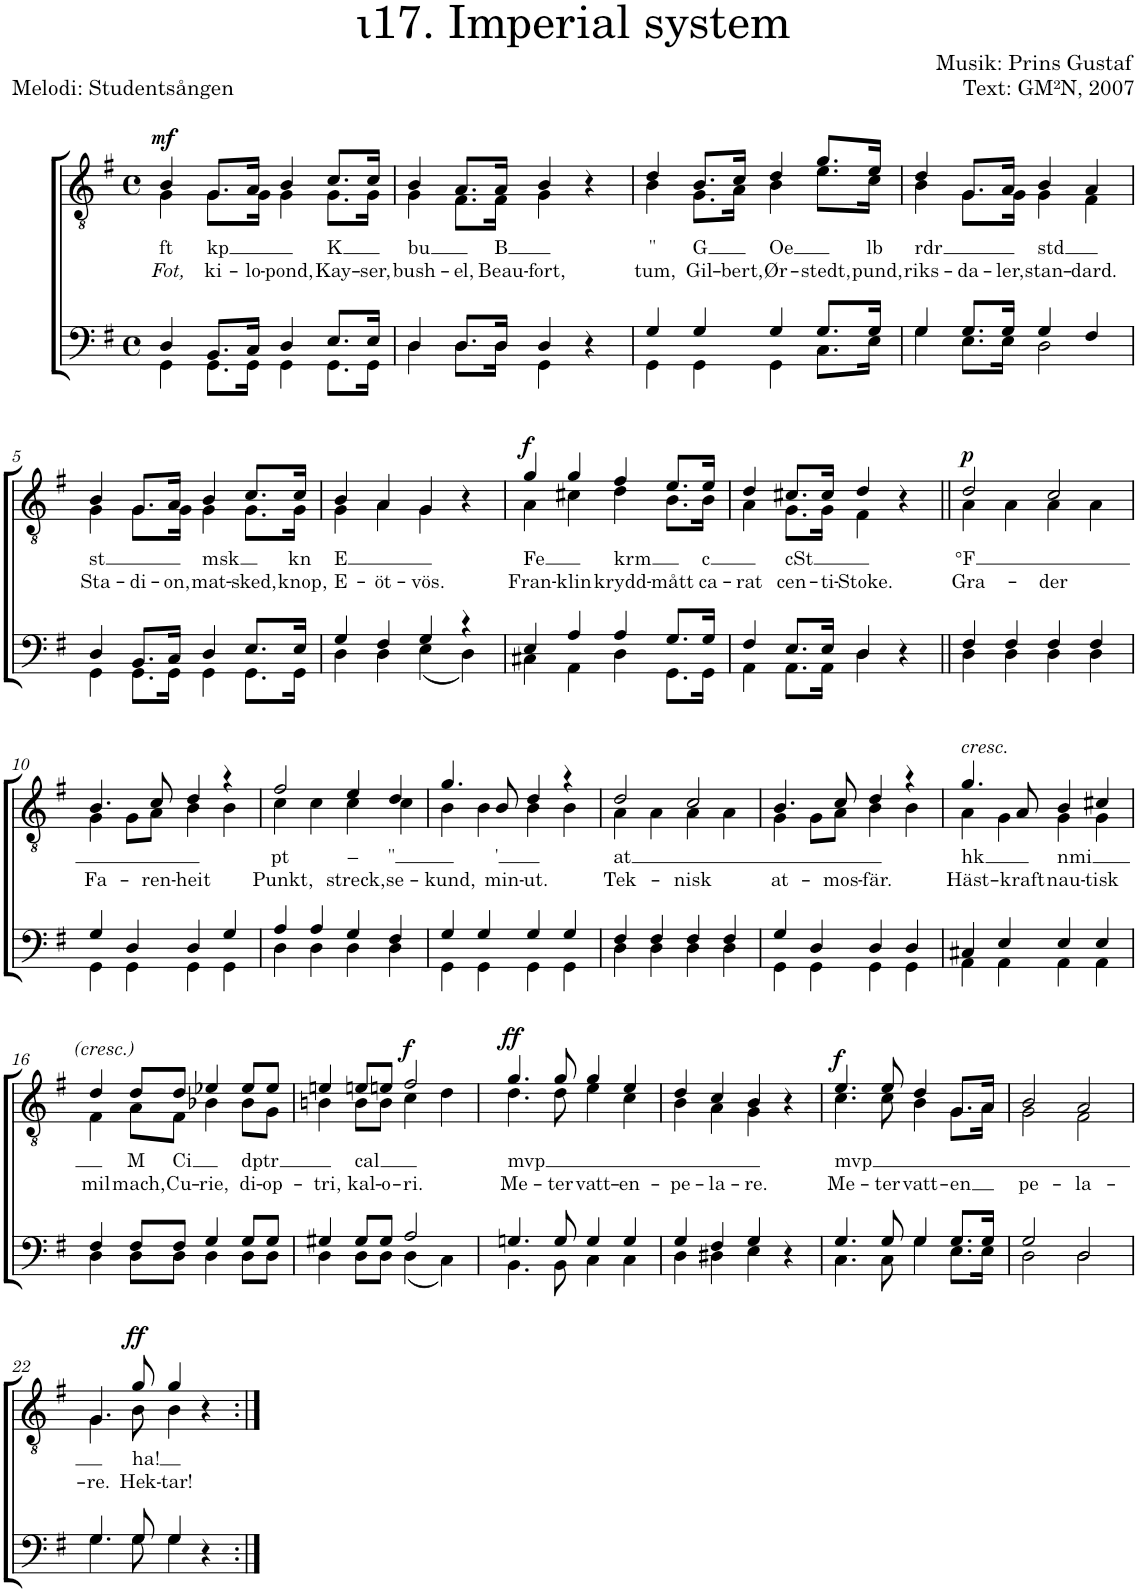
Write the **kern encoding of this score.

**kern	**kern	**text	**text	**dynam
*part2	*part1	*part1	*part1	*part1
*staff2	*staff1	*staff1	*staff1	*staff1
*I"B  B	*I"T	*	*	*
*clefF4	*clefGv2	*	*	*
*k[f#]	*k[f#]	*	*	*
*G:	*G:	*	*	*
*M4/4	*M4/4	*	*	*
*met(c)	*met(c)	*	*	*
=1	=1	=1	=1	=1
*^	*	*	*	*
!	!	!	!LO:LY:b	!LO:LY:b	!LO:DY:a
*	*	*^	*	*	*
4D/	4GG\	4B/	4G\	ft	Fot,	mf
!	!	!	!	!LO:LY:b	!LO:LY:b	!
8.BB/L	8.GG\L	8.G/L	8.G\L	kp	-ki-	.
!	!	!	!	!	!LO:LY:b	!
16C/Jk	16GG\Jk	16A/Jk	16G\Jk	.	-lo-	.
!	!	!	!	!	!LO:LY:b	!
4D/	4GG\	4B/	4G\	.	-pond,	.
!	!	!	!	!LO:LY:b	!LO:LY:b	!
8.E/L	8.GG\L	8.c/L	8.G\L	K	Kay-	.
!	!	!	!	!	!LO:LY:b	!
16E/Jk	16GG\Jk	16c/Jk	16G\Jk	.	-ser,	.
=2	=2	=2	=2	=2	=2	=2
!	!	!	!	!LO:LY:b	!LO:LY:b	!
4D/	4D\	4B/	4G\	bu	bush-	.
!	!	!	!	!	!LO:LY:b	!
8.D/L	8.D\L	8.A/L	8.F#\L	.	-el,	.
!	!	!	!	!LO:LY:b	!LO:LY:b	!
16D/Jk	16D\Jk	16A/Jk	16F#\Jk	B	Beau-	.
!	!	!	!	!	!LO:LY:b	!
4D/	4GG\	4B/	4G\	.	-fort,	.
4r	4ryy	4r	4ryy	.	.	.
=3	=3	=3	=3	=3	=3	=3
!	!	!	!	!LO:LY:b	!LO:LY:b	!
4G/	4GG\	4d/	4B\	"	tum,	.
!	!	!	!	!LO:LY:b	!LO:LY:b	!
4G/	4GG\	8.B/L	8.G\L	G	Gil-	.
!	!	!	!	!	!LO:LY:b	!
.	.	16c/Jk	16A\Jk	.	-bert,	.
!	!	!	!	!LO:LY:b	!LO:LY:b	!
4G/	4GG\	4d/	4B\	Oe	Ør-	.
!	!	!	!	!	!LO:LY:b	!
8.G/L	8.C\L	8.g/L	8.e\L	.	-stedt,	.
!	!	!	!	!LO:LY:b	!LO:LY:b	!
16G/Jk	16E\Jk	16e/Jk	16c\Jk	lb	pund,	.
=4	=4	=4	=4	=4	=4	=4
!	!	!	!	!LO:LY:b	!LO:LY:b	!
4G/	4G\	4d/	4B\	rdr	riks-	.
!	!	!	!	!	!LO:LY:b	!
8.G/L	8.E\L	8.G/L	8.G\L	.	-da-	.
!	!	!	!	!	!LO:LY:b	!
16G/Jk	16E\Jk	16A/Jk	16G\Jk	.	-ler,	.
!	!	!	!	!LO:LY:b	!LO:LY:b	!
4G/	2D\	4B/	4G\	std	stan-	.
!	!	!	!	!	!LO:LY:b	!
4F#/	.	4A/	4F#\	.	-dard.	.
!!LO:LB:g=z	!!
=5	=5	=5	=5	=5	=5	=5
!	!	!	!	!LO:LY:b	!LO:LY:b	!
4D/	4GG\	4B/	4G\	st	Sta-	.
!	!	!	!	!	!LO:LY:b	!
8.BB/L	8.GG\L	8.G/L	8.G\L	.	-di-	.
!	!	!	!	!	!LO:LY:b	!
16C/Jk	16GG\Jk	16A/Jk	16G\Jk	.	-on,	.
!	!	!	!	!LO:LY:b	!LO:LY:b	!
4D/	4GG\	4B/	4G\	msk	mat-	.
!	!	!	!	!	!LO:LY:b	!
8.E/L	8.GG\L	8.c/L	8.G\L	.	-sked,	.
!	!	!	!	!LO:LY:b	!LO:LY:b	!
16E/Jk	16GG\Jk	16c/Jk	16G\Jk	kn	knop,	.
=6	=6	=6	=6	=6	=6	=6
!	!	!	!	!LO:LY:b	!LO:LY:b	!
4G/	4D\	4B/	4G\	E	E-	.
!	!	!	!	!	!LO:LY:b	!
4F#/	4D\	4A/	4A\	.	-öt-	.
!	!	!	!	!	!LO:LY:b	!
4G/	(<4E\	4G/	4G\	.	-vös.	.
4r	4D\)	4r	4ryy	.	.	.
=7	=7	=7	=7	=7	=7	=7
!	!	!	!	!LO:LY:b	!LO:LY:b	!LO:DY:a
4E/	4C#X\	4g/	4A\	Fe	Fran-	f
!	!	!	!	!	!LO:LY:b	!
4A/	4AA\	4g/	4c#X\	.	-klin	.
!	!	!	!	!LO:LY:b	!LO:LY:b	!
4A/	4D\	4f#/	4d\	krm	krydd-	.
!	!	!	!	!	!LO:LY:b	!
8.G/L	8.GG\L	8.e/L	8.B\L	.	-mått	.
!	!	!	!	!LO:LY:b	!LO:LY:b	!
16G/Jk	16GG\Jk	16e/Jk	16B\Jk	c	ca-	.
=8	=8	=8	=8	=8	=8	=8
!	!	!	!	!	!LO:LY:b	!
4F#/	4AA\	4d/	4A\	.	-rat	.
!	!	!	!	!LO:LY:b	!LO:LY:b	!
8.E/L	8.AA\L	8.c#X/L	8.G\L	cSt	cen-	.
!	!	!	!	!	!LO:LY:b	!
16E/Jk	16AA\Jk	16c#/Jk	16G\Jk	.	-ti-	.
!	!	!	!	!	!LO:LY:b	!
4D/	4D\	4d/	4F#\	.	-Stoke.	.
4r	4ryy	4r	4ryy	.	.	.
=9||	=9||	=9||	=9||	=9||	=9||	=9||
!	!	!	!	!LO:LY:b	!LO:LY:b	!LO:DY:a
4F#/	4D\	2d/	4A\	°F	Gra-	p
4F#/	4D\	.	4A\	.	.	.
!	!	!	!	!	!LO:LY:b	!
4F#/	4D\	2c/	4A\	.	-der	.
4F#/	4D\	.	4A\	.	.	.
!!LO:LB:g=z	!!
=10	=10	=10	=10	=10	=10	=10
!	!	!	!	!	!LO:LY:b	!
4G/	4GG\	4.B/	4G\	.	Fa-	.
4D/	4GG\	.	8G\L	.	.	.
!	!	!	!	!	!LO:LY:b	!
.	.	8c/	8A\J	.	-ren-	.
!	!	!	!	!	!LO:LY:b	!
4D/	4GG\	4d/	4B\	.	-heit	.
4G/	4GG\	4r	4B\	.	.	.
=11	=11	=11	=11	=11	=11	=11
!	!	!	!	!LO:LY:b	!LO:LY:b	!
4A/	4D\	2f#/	4c\	pt	Punkt,	.
4A/	4D\	.	4c\	.	.	.
!	!	!	!	!LO:LY:b	!LO:LY:b	!
4G/	4D\	4e/	4c\	–	streck,	.
!	!	!	!	!LO:LY:b	!LO:LY:b	!
4F#/	4D\	4d/	4c\	"	se-	.
=12	=12	=12	=12	=12	=12	=12
!	!	!	!	!	!LO:LY:b	!
4G/	4GG\	4.g/	4B\	.	-kund,	.
4G/	4GG\	.	4B\	.	.	.
!	!	!	!	!LO:LY:b	!LO:LY:b	!
.	.	8B/	.	'	min-	.
!	!	!	!	!	!LO:LY:b	!
4G/	4GG\	4d/	4B\	.	-ut.	.
4G/	4GG\	4r	4B\	.	.	.
=13	=13	=13	=13	=13	=13	=13
!	!	!	!	!LO:LY:b	!LO:LY:b	!
4F#/	4D\	2d/	4A\	at	Tek-	.
4F#/	4D\	.	4A\	.	.	.
!	!	!	!	!	!LO:LY:b	!
4F#/	4D\	2c/	4A\	.	-nisk	.
4F#/	4D\	.	4A\	.	.	.
=14	=14	=14	=14	=14	=14	=14
!	!	!	!	!	!LO:LY:b	!
4G/	4GG\	4.B/	4G\	.	at-	.
4D/	4GG\	.	8G\L	.	.	.
!	!	!	!	!	!LO:LY:b	!
.	.	8c/	8A\J	.	-mos-	.
!	!	!	!	!	!LO:LY:b	!
4D/	4GG\	4d/	4B\	.	-fär.	.
4D/	4GG\	4r	4B\	.	.	.
=15	=15	=15	=15	=15	=15	=15
!	!	!LO:TX:a:i:t=cresc.	!	!	!	!
!	!	!	!	!LO:LY:b	!LO:LY:b	!
4C#X/	4AA\	4.g/	4A\	hk	Häst-	.
4E/	4AA\	.	4G\	.	.	.
!	!	!	!	!	!LO:LY:b	!
.	.	8A/	.	.	-kraft	.
!	!	!	!	!LO:LY:b	!LO:LY:b	!
4E/	4AA\	4B/	4G\	nmi	nau-	.
!	!	!	!	!	!LO:LY:b	!
4E/	4AA\	4c#X/	4G\	.	-tisk	.
!!LO:LB:g=z	!!
=16	=16	=16	=16	=16	=16	=16
!	!	!	!	!	!LO:LY:b	!
4F#/	4D\	4d/	4F#\	.	-mil	.
!	!	!	!	!LO:LY:b	!LO:LY:b	!
8F#/L	8D\L	8d/L	8A\L	M	mach,	.
!	!	!	!	!LO:LY:b	!LO:LY:b	!
8F#/J	8D\J	8d/J	8F#\J	Ci	Cu-	.
!	!	!	!	!	!LO:LY:b	!
4G/	4D\	4e-X/	4B-X\	.	-rie,	.
!	!	!	!	!LO:LY:b	!LO:LY:b	!
8G/L	8D\L	8e-/L	8B-\L	dptr	di-	.
!	!	!	!	!	!LO:LY:b	!
8G/J	8D\J	8e-/J	8G\J	.	-op-	.
=17	=17	=17	=17	=17	=17	=17
!	!	!	!	!	!LO:LY:b	!
4G#X/	4D\	4en/	4Bn\	.	-tri,	.
!	!	!	!	!LO:LY:b	!LO:LY:b	!
8G#/L	8D\L	8en/L	8B\L	cal	kal-	.
!	!	!	!	!	!LO:LY:b	!
8G#/J	8D\J	8en/J	8B\J	.	-o-	.
!	!	!	!	!	!LO:LY:b	!LO:DY:a
2A/	(<4D\	2f#/	4c\	.	-ri.	f
.	4C\)	.	4d\	.	.	.
=18	=18	=18	=18	=18	=18	=18
!	!	!	!	!LO:LY:b	!LO:LY:b	!LO:DY:a
4.Gn/	4.BB\	4.g/	4.d\	mvp	Me-	ff
!	!	!	!	!	!LO:LY:b	!
8G/	8BB\	8g/	8d\	.	-ter	.
!	!	!	!	!	!LO:LY:b	!
4G/	4C\	4g/	4e\	.	vatt-	.
!	!	!	!	!	!LO:LY:b	!
4G/	4C\	4e/	4c\	.	-en-	.
=19	=19	=19	=19	=19	=19	=19
!	!	!	!	!	!LO:LY:b	!
4G/	4D\	4d/	4B\	.	-pe-	.
!	!	!	!	!	!LO:LY:b	!
4F#/	4D#X\	4c/	4A\	.	-la-	.
!	!	!	!	!	!LO:LY:b	!
4G/	4E\	4B/	4G\	.	-re.	.
4r	4ryy	4r	4ryy	.	.	.
=20	=20	=20	=20	=20	=20	=20
!	!	!	!	!LO:LY:b	!LO:LY:b	!LO:DY:a
4.G/	4.C\	4.e/	4.c\	mvp	Me-	f
!	!	!	!	!	!LO:LY:b	!
8G/	8C\	8e/	8c\	.	-ter	.
!	!	!	!	!	!LO:LY:b	!
4G/	4G\	4d/	4B\	.	vatt-	.
!	!	!	!	!	!LO:LY:b	!
8.G/L	8.E\L	8.G/L	8.G\L	.	-en	.
16G/Jk	16E\Jk	16A/Jk	16A\Jk	.	.	.
=21	=21	=21	=21	=21	=21	=21
!	!	!	!	!	!LO:LY:b	!
2G/	2D\	2B/	2G\	.	pe-	.
!	!	!	!	!	!LO:LY:b	!
2D/	2D\	2A/	2F#\	.	-la-	.
!!LO:LB:g=z	!!
=22	=22	=22	=22	=22	=22	=22
!	!	!	!	!	!LO:LY:b	!
4.G/	4.G\	4.G/	4.G\	.	-re.	.
!	!	!	!	!LO:LY:b	!LO:LY:b	!LO:DY:a
8G/	8G\	8g/	8B\	ha!	Hek-	ff
!	!	!	!	!	!LO:LY:b	!
4G/	4G\	4g/	4B\	.	-tar!	.
4r	4ryy	4r	4ryy	.	.	.
*v	*v	*	*	*	*	*
*	*v	*v	*	*	*
=:|!	=:|!	=:|!	=:|!	=:|!
*-	*-	*-	*-	*-
